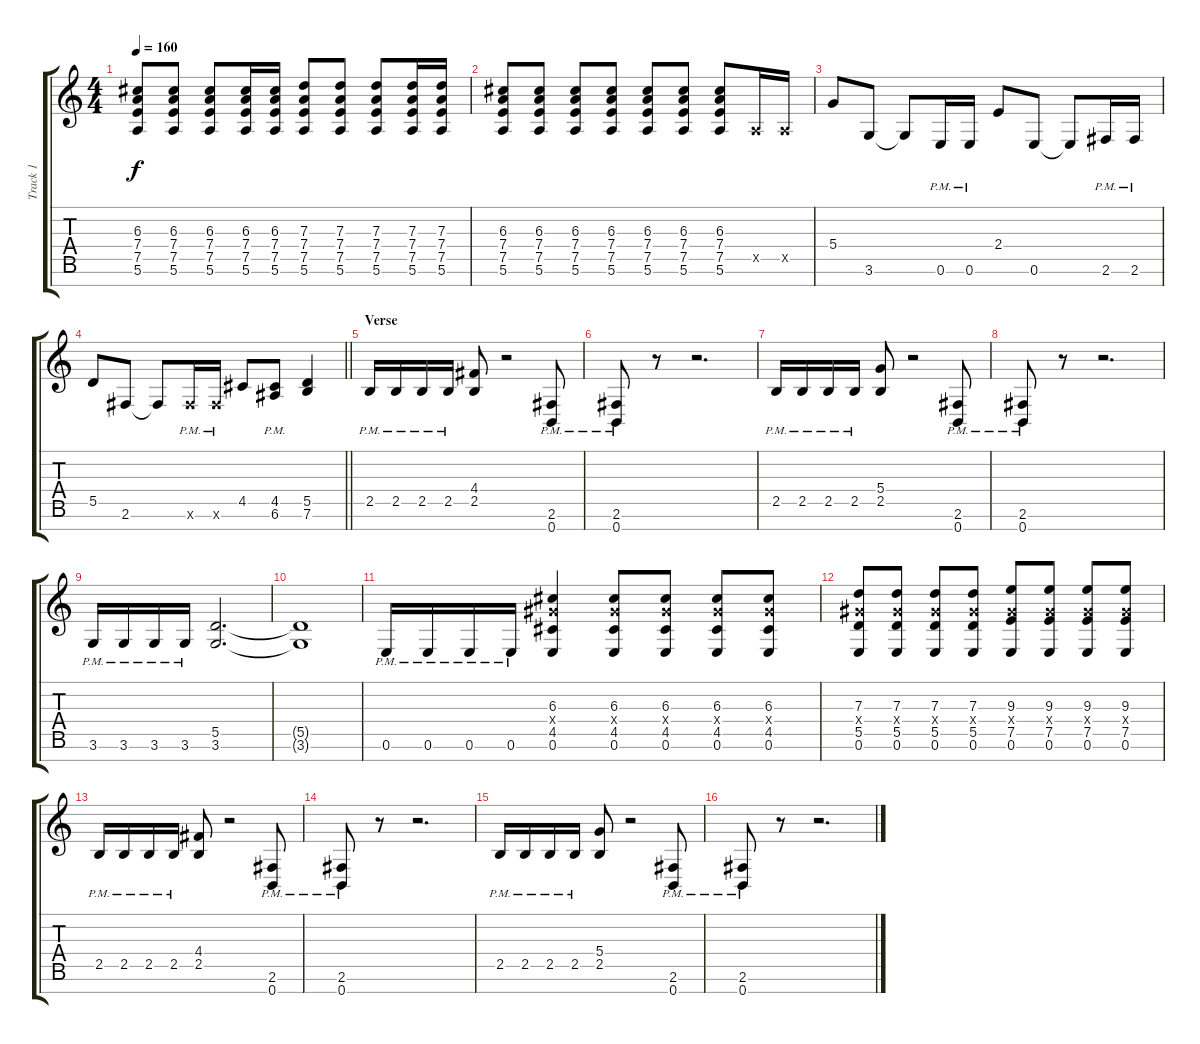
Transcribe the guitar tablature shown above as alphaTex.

\track ("Track 1" "Track 1") {instrument distortionguitar}
\staff {score tabs}
\tuning (E4 B3 G3 D3 A2 E2 B1) {hide}
\ts (4 4)
\tempo 160
\clef g2
\ks c
(6.3 7.4 7.5 5.6).8{dy f} (6.3 7.4 7.5 5.6).8 (6.3 7.4 7.5 5.6).8 (6.3 7.4 7.5 5.6).16 (6.3 7.4 7.5 5.6).16 (7.3 7.4 7.5 5.6).8 (7.3 7.4 7.5 5.6).8 (7.3 7.4 7.5 5.6).8 (7.3 7.4 7.5 5.6).16 (7.3 7.4 7.5 5.6).16 |
(6.3 7.4 7.5 5.6).8 (6.3 7.4 7.5 5.6).8 (6.3 7.4 7.5 5.6).8 (6.3 7.4 7.5 5.6).8 (6.3 7.4 7.5 5.6).8 (6.3 7.4 7.5 5.6).8 (6.3 7.4 7.5 5.6).8 0.5{x}.16 0.5{x}.16 |
5.4.8 3.6.8 3.6{t}.8 0.6{pm}.16 0.6{pm}.16 2.4.8 0.6.8 0.6{t}.8 2.6{pm}.16 2.6{pm}.16 |
\barLineRight lightlight
5.5.8 2.6.8 2.6{t}.8 2.6{pm x}.16 2.6{pm x}.16 4.5.8 (4.5{pm} 6.6{pm}).8 (5.5 7.6).4 |
\section ("" "Verse")
2.5{pm}.16 2.5{pm}.16 2.5{pm}.16 2.5{pm}.16 (4.4 2.5).8 r.2 (2.6{pm} 0.7{pm}).8 |
(2.6{pm} 0.7{pm}).8 r.8 r.2{d} |
2.5{pm}.16 2.5{pm}.16 2.5{pm}.16 2.5{pm}.16 (5.4 2.5).8 r.2 (2.6{pm} 0.7{pm}).8 |
(2.6{pm} 0.7{pm}).8 r.8 r.2{d} |
3.6{pm}.16 3.6{pm}.16 3.6{pm}.16 3.6{pm}.16 (5.5 3.6).2{d} |
(5.5{t} 3.6{t}).1 |
0.6{pm}.16 0.6{pm}.16 0.6{pm}.16 0.6{pm}.16 (6.3 6.4{x} 4.5 0.6).4 (6.3 6.4{x} 4.5 0.6).8 (6.3 6.4{x} 4.5 0.6).8 (6.3 6.4{x} 4.5 0.6).8 (6.3 6.4{x} 4.5 0.6).8 |
(7.3 6.4{x} 5.5 0.6).8 (7.3 6.4{x} 5.5 0.6).8 (7.3 6.4{x} 5.5 0.6).8 (7.3 6.4{x} 5.5 0.6).8 (9.3 6.4{x} 7.5 0.6).8 (9.3 6.4{x} 7.5 0.6).8 (9.3 6.4{x} 7.5 0.6).8 (9.3 6.4{x} 7.5 0.6).8 |
2.5{pm}.16 2.5{pm}.16 2.5{pm}.16 2.5{pm}.16 (4.4 2.5).8 r.2 (2.6{pm} 0.7{pm}).8 |
(2.6{pm} 0.7{pm}).8 r.8 r.2{d} |
2.5{pm}.16 2.5{pm}.16 2.5{pm}.16 2.5{pm}.16 (5.4 2.5).8 r.2 (2.6{pm} 0.7{pm}).8 |
(2.6{pm} 0.7{pm}).8 r.8 r.2{d}
